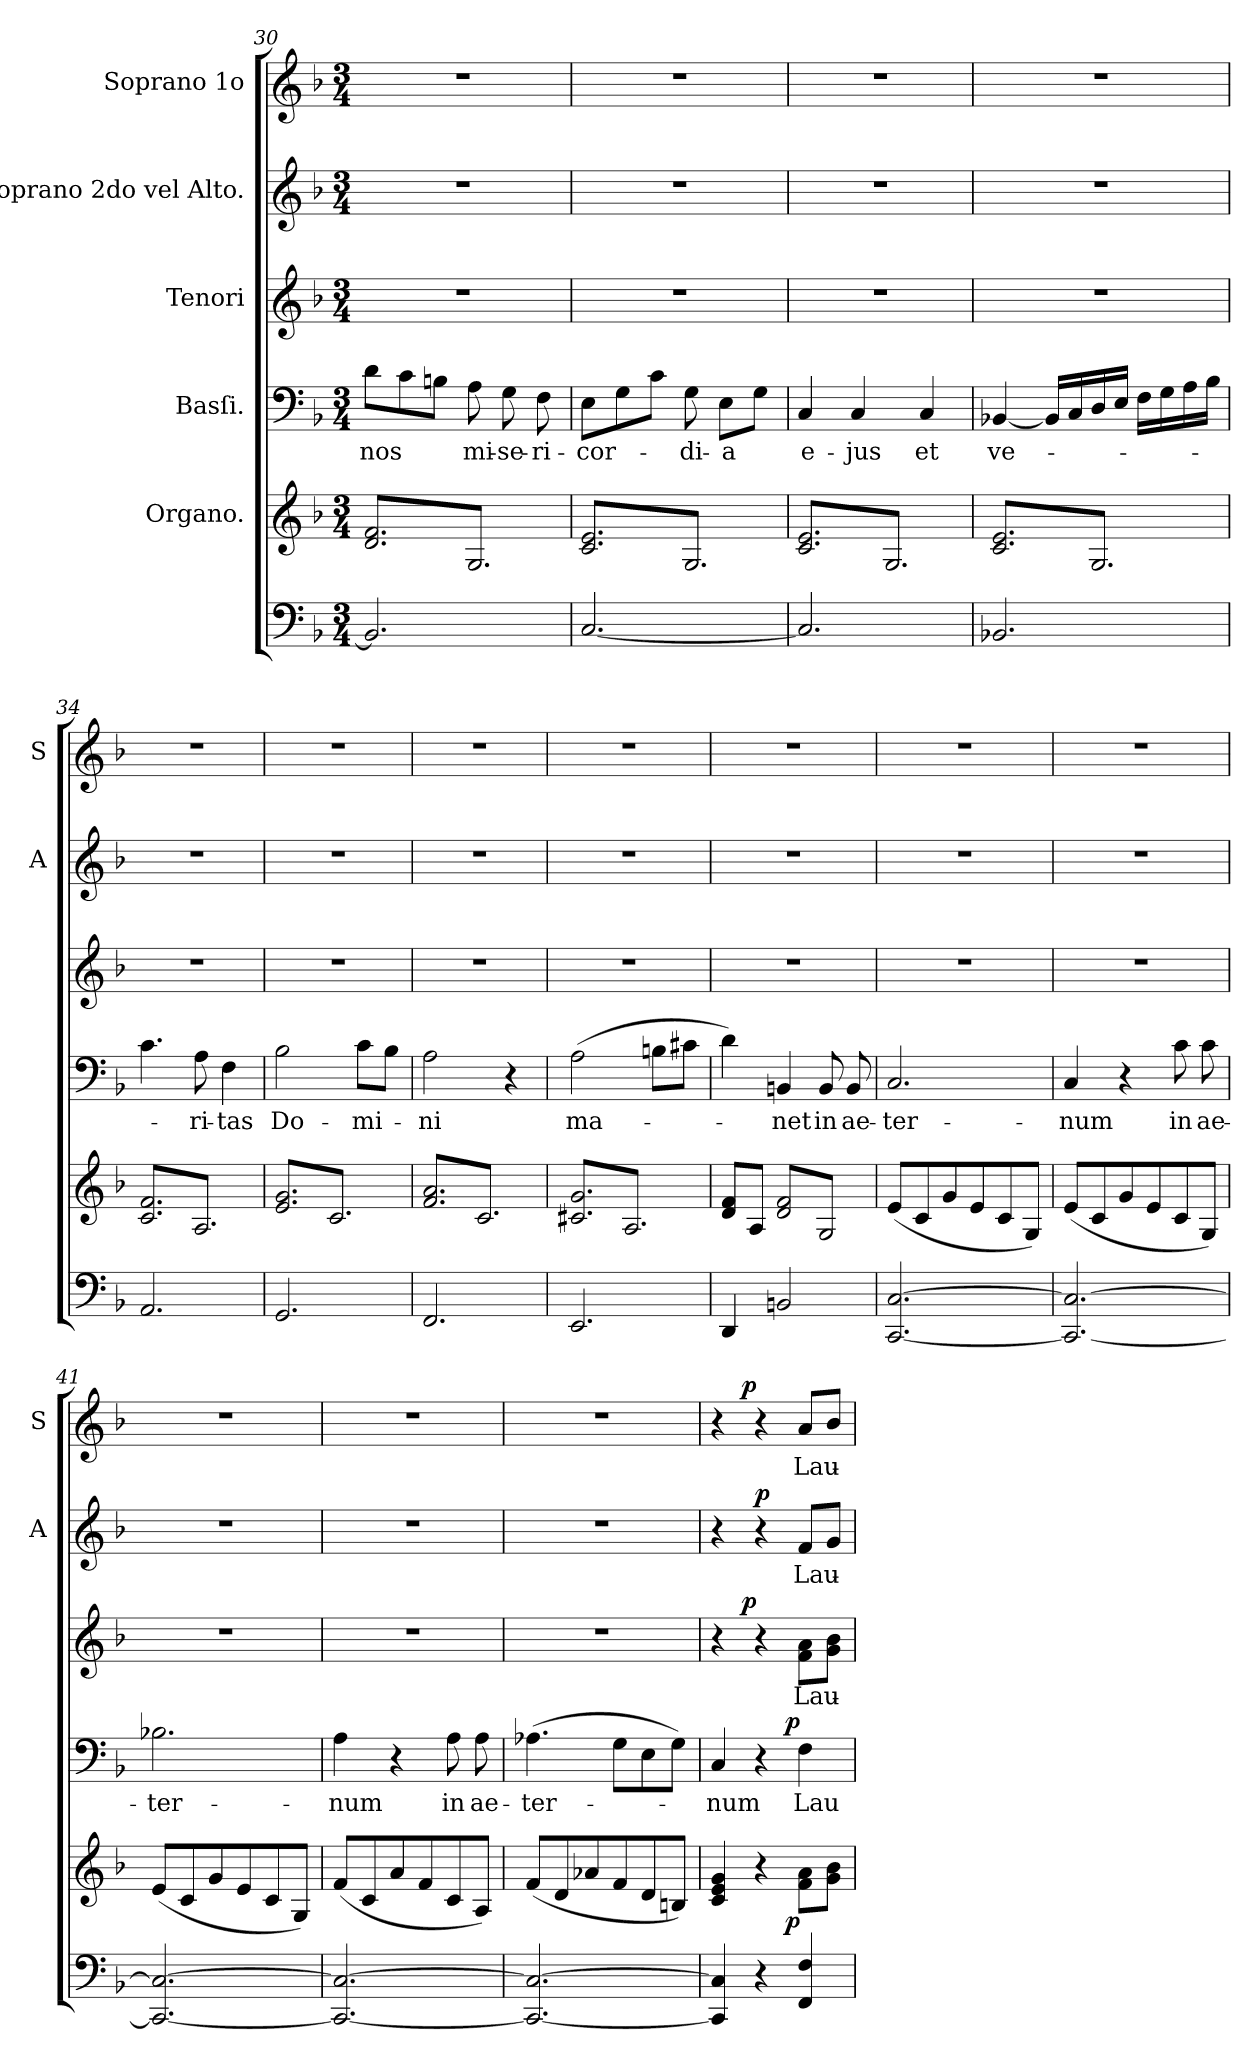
**kern	**kern	**dynam	**kern	**text	**dynam	**kern	**text	**dynam	**kern	**text	**dynam	**kern	**text	**dynam
*part6	*part5	*part5	*part4	*part4	*part4	*part3	*part3	*part3	*part2	*part2	*part2	*part1	*part1	*part1
*staff6	*staff5	*staff5	*staff4	*staff4	*staff4	*staff3	*staff3	*staff3	*staff2	*staff2	*staff2	*staff1	*staff1	*staff1
*	*I"Organo.	*	*I"Basſi.	*	*	*I"Tenori	*	*	*I"Soprano 2do vel Alto.	*	*	*I"Soprano 1o	*	*
*	*	*	*	*	*	*	*	*	*I'A	*	*	*I'S	*	*
*clefF4	*clefG2	*	*clefF4	*	*	*clefG2	*	*	*clefG2	*	*	*clefG2	*	*
*	*	*	*	*	*	*ITrd8c12	*	*	*	*	*	*	*	*
*k[b-]	*k[b-]	*	*k[b-]	*	*	*k[b-]	*	*	*k[b-]	*	*	*k[b-]	*	*
*F:	*F:	*	*F:	*	*	*F:	*	*	*F:	*	*	*F:	*	*
*M3/4	*M3/4	*	*M3/4	*	*	*M3/4	*	*	*M3/4	*	*	*M3/4	*	*
=30	=30	=30	=30	=30	=30	=30	=30	=30	=30	=30	=30	=30	=30	=30
*	*tremolo	*	*	*	*	*	*	*	*	*	*	*	*	*
2.BB/]	(8d/ 8f/L	.	8d\L	nos	.	2.r	.	.	2.r	.	.	2.r	.	.
.	8G/)	.	8c\	.	.	.	.	.	.	.	.	.	.	.
.	8d/ 8f/	.	8Bn\J	.	.	.	.	.	.	.	.	.	.	.
.	8G/)	.	8A\	mi-	.	.	.	.	.	.	.	.	.	.
.	8d/ 8f/	.	8G\	-se-	.	.	.	.	.	.	.	.	.	.
.	8G/)J	.	8F\	-ri-	.	.	.	.	.	.	.	.	.	.
=31	=31	=31	=31	=31	=31	=31	=31	=31	=31	=31	=31	=31	=31	=31
[2.C/	(8c/ 8e/L	.	8E\L	-cor-	.	2.r	.	.	2.r	.	.	2.r	.	.
.	8G/)	.	8G\	.	.	.	.	.	.	.	.	.	.	.
.	8c/ 8e/	.	8c\J	.	.	.	.	.	.	.	.	.	.	.
.	8G/)	.	8G\	-di-	.	.	.	.	.	.	.	.	.	.
.	8c/ 8e/	.	8E\L	-a	.	.	.	.	.	.	.	.	.	.
.	8G/)J	.	8G\J	.	.	.	.	.	.	.	.	.	.	.
=32	=32	=32	=32	=32	=32	=32	=32	=32	=32	=32	=32	=32	=32	=32
2.C/]	(8c/ 8e/L	.	4C/	e-	.	2.r	.	.	2.r	.	.	2.r	.	.
.	8G/)	.	.	.	.	.	.	.	.	.	.	.	.	.
.	8c/ 8e/	.	4C/	-jus	.	.	.	.	.	.	.	.	.	.
.	8G/)	.	.	.	.	.	.	.	.	.	.	.	.	.
.	8c/ 8e/	.	4C/	et	.	.	.	.	.	.	.	.	.	.
.	8G/)J	.	.	.	.	.	.	.	.	.	.	.	.	.
=33	=33	=33	=33	=33	=33	=33	=33	=33	=33	=33	=33	=33	=33	=33
2.BB-X/	(8c/ 8e/L	.	[4BB-X/	ve-	.	2.r	.	.	2.r	.	.	2.r	.	.
.	8G/)	.	.	.	.	.	.	.	.	.	.	.	.	.
.	8c/ 8e/	.	16BB-/LL]	.	.	.	.	.	.	.	.	.	.	.
.	.	.	16C/	.	.	.	.	.	.	.	.	.	.	.
.	8G/)	.	16D/	.	.	.	.	.	.	.	.	.	.	.
.	.	.	16E/JJ	.	.	.	.	.	.	.	.	.	.	.
.	8c/ 8e/	.	16F\LL	.	.	.	.	.	.	.	.	.	.	.
.	.	.	16G\	.	.	.	.	.	.	.	.	.	.	.
.	8G/)J	.	16A\	.	.	.	.	.	.	.	.	.	.	.
.	.	.	16B-\JJ	.	.	.	.	.	.	.	.	.	.	.
=34	=34	=34	=34	=34	=34	=34	=34	=34	=34	=34	=34	=34	=34	=34
2.AA/	(8c/ 8f/L	.	4.c\	.	.	2.r	.	.	2.r	.	.	2.r	.	.
.	8A/)	.	.	.	.	.	.	.	.	.	.	.	.	.
.	8c/ 8f/	.	.	.	.	.	.	.	.	.	.	.	.	.
.	8A/)	.	8A\	-ri-	.	.	.	.	.	.	.	.	.	.
.	8c/ 8f/	.	4F\	-tas	.	.	.	.	.	.	.	.	.	.
.	8A/)J	.	.	.	.	.	.	.	.	.	.	.	.	.
=35	=35	=35	=35	=35	=35	=35	=35	=35	=35	=35	=35	=35	=35	=35
2.GG/	(8e/ 8g/L	.	2B-\	Do-	.	2.r	.	.	2.r	.	.	2.r	.	.
.	8c/)	.	.	.	.	.	.	.	.	.	.	.	.	.
.	8e/ 8g/	.	.	.	.	.	.	.	.	.	.	.	.	.
.	8c/)	.	.	.	.	.	.	.	.	.	.	.	.	.
.	8e/ 8g/	.	8c\L	-mi-	.	.	.	.	.	.	.	.	.	.
.	8c/)J	.	8B-\J	.	.	.	.	.	.	.	.	.	.	.
=36	=36	=36	=36	=36	=36	=36	=36	=36	=36	=36	=36	=36	=36	=36
2.FF/	(8f/ 8a/L	.	2A\	-ni	.	2.r	.	.	2.r	.	.	2.r	.	.
.	8c/)	.	.	.	.	.	.	.	.	.	.	.	.	.
.	8f/ 8a/	.	.	.	.	.	.	.	.	.	.	.	.	.
.	8c/)	.	.	.	.	.	.	.	.	.	.	.	.	.
.	8f/ 8a/	.	4r	.	.	.	.	.	.	.	.	.	.	.
.	8c/)J	.	.	.	.	.	.	.	.	.	.	.	.	.
=37	=37	=37	=37	=37	=37	=37	=37	=37	=37	=37	=37	=37	=37	=37
2.EE/	(8c#X/ 8g/L	.	(2A\	ma-	.	2.r	.	.	2.r	.	.	2.r	.	.
.	8A/)	.	.	.	.	.	.	.	.	.	.	.	.	.
.	8c#X/ 8g/	.	.	.	.	.	.	.	.	.	.	.	.	.
.	8A/)	.	.	.	.	.	.	.	.	.	.	.	.	.
.	8c#X/ 8g/	.	8Bn\L	.	.	.	.	.	.	.	.	.	.	.
.	8A/)J	.	8c#X\J	.	.	.	.	.	.	.	.	.	.	.
*	*Xtremolo	*	*	*	*	*	*	*	*	*	*	*	*	*
=38	=38	=38	=38	=38	=38	=38	=38	=38	=38	=38	=38	=38	=38	=38
4DD/	8d/ 8f/L	.	4d\)	.	.	2.r	.	.	2.r	.	.	2.r	.	.
.	8A/J	.	.	.	.	.	.	.	.	.	.	.	.	.
*	*tremolo	*	*	*	*	*	*	*	*	*	*	*	*	*
2BBn/	(8d/ 8f/L	.	4BBn/	-net	.	.	.	.	.	.	.	.	.	.
.	8G/)	.	.	.	.	.	.	.	.	.	.	.	.	.
.	8d/ 8f/	.	8BB/	in	.	.	.	.	.	.	.	.	.	.
.	8G/)J	.	8BB/	ae-	.	.	.	.	.	.	.	.	.	.
*	*Xtremolo	*	*	*	*	*	*	*	*	*	*	*	*	*
=39	=39	=39	=39	=39	=39	=39	=39	=39	=39	=39	=39	=39	=39	=39
[2.CC/ [2.C/	(8e/L	.	2.C/	-ter-	.	2.r	.	.	2.r	.	.	2.r	.	.
.	8c/	.	.	.	.	.	.	.	.	.	.	.	.	.
.	8g/	.	.	.	.	.	.	.	.	.	.	.	.	.
.	8e/	.	.	.	.	.	.	.	.	.	.	.	.	.
.	8c/	.	.	.	.	.	.	.	.	.	.	.	.	.
.	8G/J)	.	.	.	.	.	.	.	.	.	.	.	.	.
=40	=40	=40	=40	=40	=40	=40	=40	=40	=40	=40	=40	=40	=40	=40
2.CC_/ 2.C_/	(8e/L	.	4C/	-num	.	2.r	.	.	2.r	.	.	2.r	.	.
.	8c/	.	.	.	.	.	.	.	.	.	.	.	.	.
.	8g/	.	4r	.	.	.	.	.	.	.	.	.	.	.
.	8e/	.	.	.	.	.	.	.	.	.	.	.	.	.
.	8c/	.	8c\	in	.	.	.	.	.	.	.	.	.	.
.	8G/J)	.	8c\	ae-	.	.	.	.	.	.	.	.	.	.
=41	=41	=41	=41	=41	=41	=41	=41	=41	=41	=41	=41	=41	=41	=41
2.CC_/ 2.C_/	(8e/L	.	2.B-X\	-ter-	.	2.r	.	.	2.r	.	.	2.r	.	.
.	8c/	.	.	.	.	.	.	.	.	.	.	.	.	.
.	8g/	.	.	.	.	.	.	.	.	.	.	.	.	.
.	8e/	.	.	.	.	.	.	.	.	.	.	.	.	.
.	8c/	.	.	.	.	.	.	.	.	.	.	.	.	.
.	8G/J)	.	.	.	.	.	.	.	.	.	.	.	.	.
=42	=42	=42	=42	=42	=42	=42	=42	=42	=42	=42	=42	=42	=42	=42
2.CC_/ 2.C_/	(8f/L	.	4A\	-num	.	2.r	.	.	2.r	.	.	2.r	.	.
.	8c/	.	.	.	.	.	.	.	.	.	.	.	.	.
.	8a/	.	4r	.	.	.	.	.	.	.	.	.	.	.
.	8f/	.	.	.	.	.	.	.	.	.	.	.	.	.
.	8c/	.	8A\	in	.	.	.	.	.	.	.	.	.	.
.	8A/J)	.	8A\	ae-	.	.	.	.	.	.	.	.	.	.
=43	=43	=43	=43	=43	=43	=43	=43	=43	=43	=43	=43	=43	=43	=43
2.CC_/ 2.C_/	(8f/L	.	(4.A-X\	-ter-	.	2.r	.	.	2.r	.	.	2.r	.	.
.	8d/	.	.	.	.	.	.	.	.	.	.	.	.	.
.	8a-X/	.	.	.	.	.	.	.	.	.	.	.	.	.
.	8f/	.	8G\L	.	.	.	.	.	.	.	.	.	.	.
.	8d/	.	8E\	.	.	.	.	.	.	.	.	.	.	.
.	8Bn/J)	.	8G\J)	.	.	.	.	.	.	.	.	.	.	.
=44	=44	=44	=44	=44	=44	=44	=44	=44	=44	=44	=44	=44	=44	=44
4CC]/ 4C]/	4c/ 4e/ 4g/	.	4C/	-num	.	4r	.	.	4r	.	.	4r	.	.
!	!	!	!	!	!	!	!	!LO:DY:b:rj	!	!	!LO:DY:b	!	!	!LO:DY:b:rj
4r	4r	.	4r	.	.	4r	.	p	4r	.	p	4r	.	p
!	!	!LO:DY:rj	!	!LO:LY:i	!LO:DY:b:rj	!	!	!	!	!LO:LY:i	!	!	!	!
4FF/ 4F/	8f\ 8a\L	p	4F\	Lau-	p	8F\ 8A\L	Lau-	.	8f/L	Lau-	.	8a/L	Lau-	.
.	8g\ 8b-\J	.	.	.	.	8G\ 8B-\J	.	.	8g/J	.	.	8b-/J	.	.
=	=	=	=	=	=	=	=	=	=	=	=	=	=	=
*-	*-	*-	*-	*-	*-	*-	*-	*-	*-	*-	*-	*-	*-	*-
